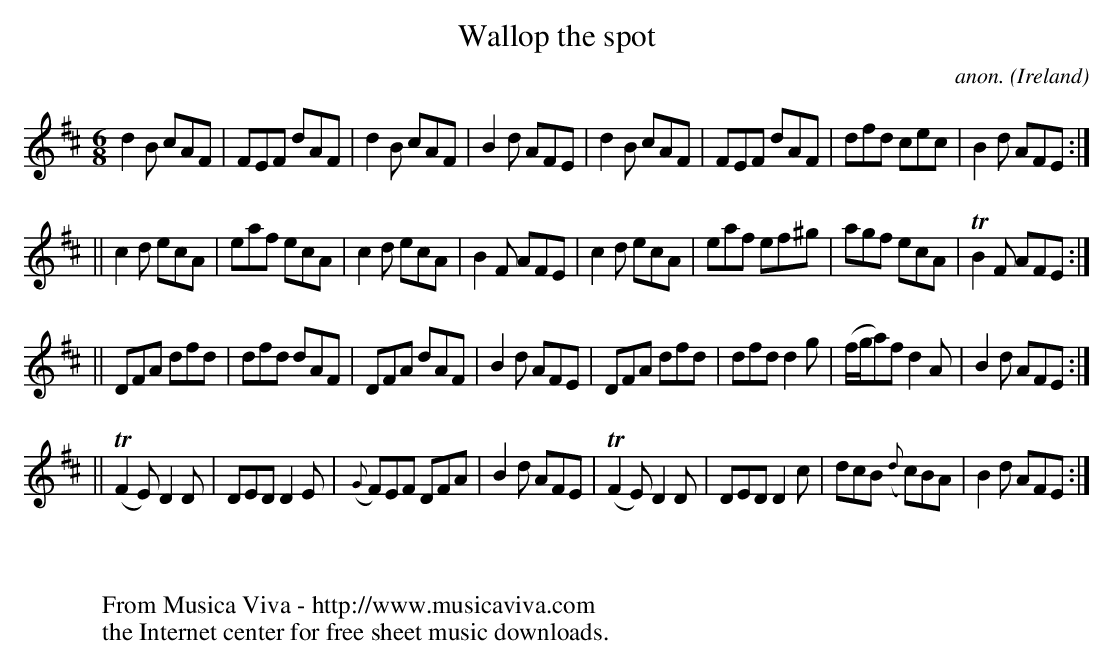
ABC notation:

X:1
T:Wallop the spot
C:anon.
O:Ireland
m:Tn2 = (3n/o/n/ m/n/
M:6/8
L:1/8
K:D
d2B cAF|FEF dAF|d2B cAF|B2d AFE|d2B cAF|FEF dAF|dfd cec|B2d AFE:|
||c2d ecA|eaf ecA|c2d ecA|B2F AFE|c2d ecA|eaf ef^g|agf ecA|TB2F AFE:|
||DFA dfd|dfd dAF|DFA dAF|B2d AFE|DFA dfd|dfd d2g|(f/g/a)f d2A|B2d AFE:|
||(TF2E) D2D|DED D2E|({G}F)EF DFA|B2d AFE|(TF2E) D2D|DED D2c|dcB ({d}c)BA|B2d AFE:|
W:
W:
W: From Musica Viva - http://www.musicaviva.com
W: the Internet center for free sheet music downloads.
